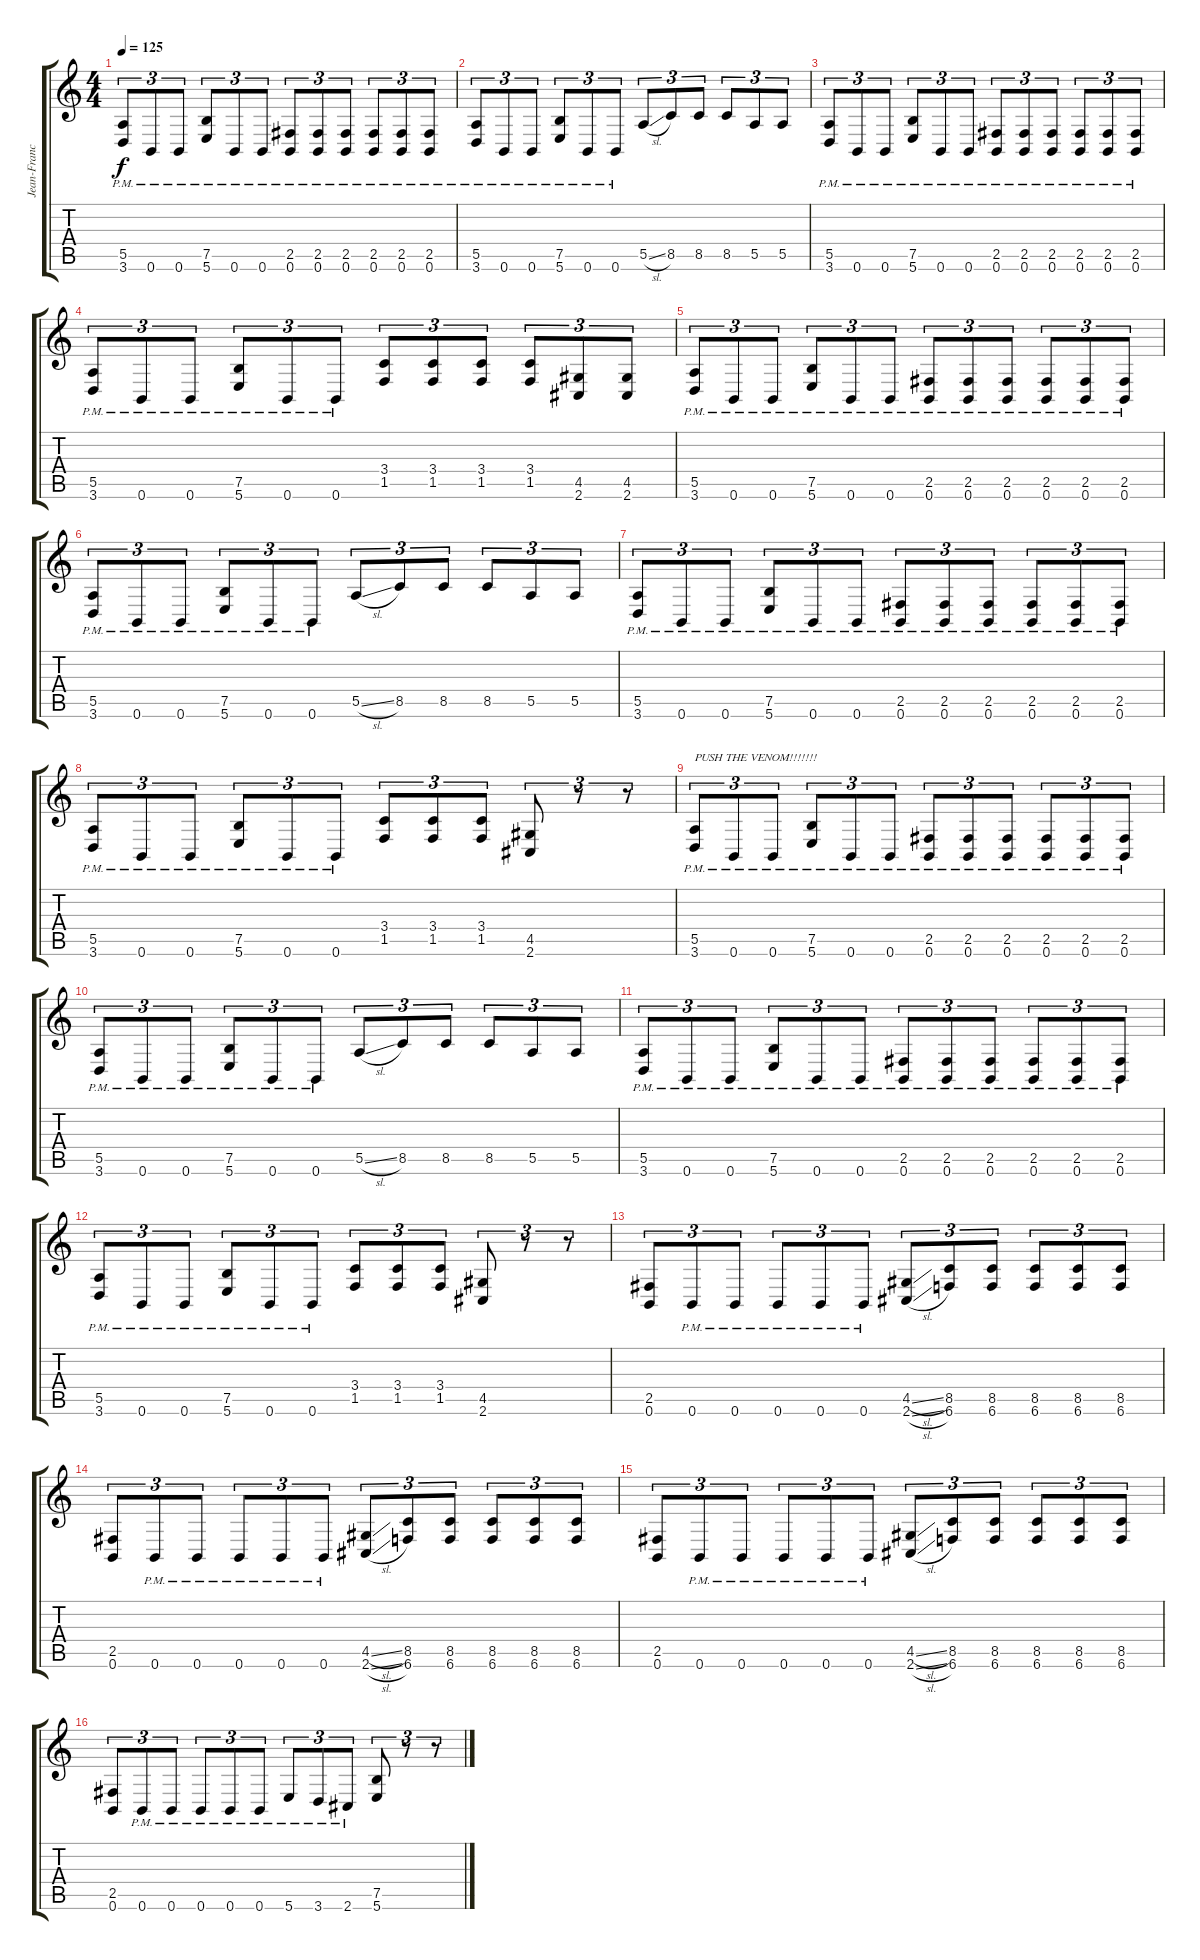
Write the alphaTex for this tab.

\track ("Jean-Francois Dagenais (Lead)" "Jean-Franc") {instrument distortionguitar}
\staff {score tabs}
\tuning (B3 Gb3 D3 A2 E2 B1) {hide}
\ts (4 4)
\tempo 125
\clef g2
\ks c
(5.5{pm} 3.6{pm}).8{tu (3 2) dy f} 0.6{pm}.8{tu (3 2)} 0.6{pm}.8{tu (3 2)} (7.5{pm} 5.6{pm}).8{tu (3 2)} 0.6{pm}.8{tu (3 2)} 0.6{pm}.8{tu (3 2)} (2.5{pm} 0.6{pm}).8{tu (3 2)} (2.5{pm} 0.6{pm}).8{tu (3 2)} (2.5{pm} 0.6{pm}).8{tu (3 2)} (2.5{pm} 0.6{pm}).8{tu (3 2)} (2.5{pm} 0.6{pm}).8{tu (3 2)} (2.5{pm} 0.6{pm}).8{tu (3 2)} |
(5.5{pm} 3.6{pm}).8{tu (3 2)} 0.6{pm}.8{tu (3 2)} 0.6{pm}.8{tu (3 2)} (7.5{pm} 5.6{pm}).8{tu (3 2)} 0.6{pm}.8{tu (3 2)} 0.6{pm}.8{tu (3 2)} 5.5{sl}.8{tu (3 2)} 8.5.8{tu (3 2)} 8.5.8{tu (3 2)} 8.5.8{tu (3 2)} 5.5.8{tu (3 2)} 5.5.8{tu (3 2)} |
(5.5{pm} 3.6{pm}).8{tu (3 2)} 0.6{pm}.8{tu (3 2)} 0.6{pm}.8{tu (3 2)} (7.5{pm} 5.6{pm}).8{tu (3 2)} 0.6{pm}.8{tu (3 2)} 0.6{pm}.8{tu (3 2)} (2.5{pm} 0.6{pm}).8{tu (3 2)} (2.5{pm} 0.6{pm}).8{tu (3 2)} (2.5{pm} 0.6{pm}).8{tu (3 2)} (2.5{pm} 0.6{pm}).8{tu (3 2)} (2.5{pm} 0.6{pm}).8{tu (3 2)} (2.5{pm} 0.6{pm}).8{tu (3 2)} |
(5.5{pm} 3.6{pm}).8{tu (3 2)} 0.6{pm}.8{tu (3 2)} 0.6{pm}.8{tu (3 2)} (7.5{pm} 5.6{pm}).8{tu (3 2)} 0.6{pm}.8{tu (3 2)} 0.6{pm}.8{tu (3 2)} (3.4 1.5).8{tu (3 2)} (3.4 1.5).8{tu (3 2)} (3.4 1.5).8{tu (3 2)} (3.4 1.5).8{tu (3 2)} (4.5 2.6).8{tu (3 2)} (4.5 2.6).8{tu (3 2)} |
(5.5{pm} 3.6{pm}).8{tu (3 2)} 0.6{pm}.8{tu (3 2)} 0.6{pm}.8{tu (3 2)} (7.5{pm} 5.6{pm}).8{tu (3 2)} 0.6{pm}.8{tu (3 2)} 0.6{pm}.8{tu (3 2)} (2.5{pm} 0.6{pm}).8{tu (3 2)} (2.5{pm} 0.6{pm}).8{tu (3 2)} (2.5{pm} 0.6{pm}).8{tu (3 2)} (2.5{pm} 0.6{pm}).8{tu (3 2)} (2.5{pm} 0.6{pm}).8{tu (3 2)} (2.5{pm} 0.6{pm}).8{tu (3 2)} |
(5.5{pm} 3.6{pm}).8{tu (3 2)} 0.6{pm}.8{tu (3 2)} 0.6{pm}.8{tu (3 2)} (7.5{pm} 5.6{pm}).8{tu (3 2)} 0.6{pm}.8{tu (3 2)} 0.6{pm}.8{tu (3 2)} 5.5{sl}.8{tu (3 2)} 8.5.8{tu (3 2)} 8.5.8{tu (3 2)} 8.5.8{tu (3 2)} 5.5.8{tu (3 2)} 5.5.8{tu (3 2)} |
(5.5{pm} 3.6{pm}).8{tu (3 2)} 0.6{pm}.8{tu (3 2)} 0.6{pm}.8{tu (3 2)} (7.5{pm} 5.6{pm}).8{tu (3 2)} 0.6{pm}.8{tu (3 2)} 0.6{pm}.8{tu (3 2)} (2.5{pm} 0.6{pm}).8{tu (3 2)} (2.5{pm} 0.6{pm}).8{tu (3 2)} (2.5{pm} 0.6{pm}).8{tu (3 2)} (2.5{pm} 0.6{pm}).8{tu (3 2)} (2.5{pm} 0.6{pm}).8{tu (3 2)} (2.5{pm} 0.6{pm}).8{tu (3 2)} |
(5.5{pm} 3.6{pm}).8{tu (3 2)} 0.6{pm}.8{tu (3 2)} 0.6{pm}.8{tu (3 2)} (7.5{pm} 5.6{pm}).8{tu (3 2)} 0.6{pm}.8{tu (3 2)} 0.6{pm}.8{tu (3 2)} (3.4 1.5).8{tu (3 2)} (3.4 1.5).8{tu (3 2)} (3.4 1.5).8{tu (3 2)} (4.5 2.6).8{tu (3 2)} r.8{tu (3 2)} r.8{tu (3 2)} |
(5.5{pm} 3.6{pm}).8{tu (3 2) txt "PUSH THE VENOM!!!!!!!"} 0.6{pm}.8{tu (3 2)} 0.6{pm}.8{tu (3 2)} (7.5{pm} 5.6{pm}).8{tu (3 2)} 0.6{pm}.8{tu (3 2)} 0.6{pm}.8{tu (3 2)} (2.5{pm} 0.6{pm}).8{tu (3 2)} (2.5{pm} 0.6{pm}).8{tu (3 2)} (2.5{pm} 0.6{pm}).8{tu (3 2)} (2.5{pm} 0.6{pm}).8{tu (3 2)} (2.5{pm} 0.6{pm}).8{tu (3 2)} (2.5{pm} 0.6{pm}).8{tu (3 2)} |
(5.5{pm} 3.6{pm}).8{tu (3 2)} 0.6{pm}.8{tu (3 2)} 0.6{pm}.8{tu (3 2)} (7.5{pm} 5.6{pm}).8{tu (3 2)} 0.6{pm}.8{tu (3 2)} 0.6{pm}.8{tu (3 2)} 5.5{sl}.8{tu (3 2)} 8.5.8{tu (3 2)} 8.5.8{tu (3 2)} 8.5.8{tu (3 2)} 5.5.8{tu (3 2)} 5.5.8{tu (3 2)} |
(5.5{pm} 3.6{pm}).8{tu (3 2)} 0.6{pm}.8{tu (3 2)} 0.6{pm}.8{tu (3 2)} (7.5{pm} 5.6{pm}).8{tu (3 2)} 0.6{pm}.8{tu (3 2)} 0.6{pm}.8{tu (3 2)} (2.5{pm} 0.6{pm}).8{tu (3 2)} (2.5{pm} 0.6{pm}).8{tu (3 2)} (2.5{pm} 0.6{pm}).8{tu (3 2)} (2.5{pm} 0.6{pm}).8{tu (3 2)} (2.5{pm} 0.6{pm}).8{tu (3 2)} (2.5{pm} 0.6{pm}).8{tu (3 2)} |
(5.5{pm} 3.6{pm}).8{tu (3 2)} 0.6{pm}.8{tu (3 2)} 0.6{pm}.8{tu (3 2)} (7.5{pm} 5.6{pm}).8{tu (3 2)} 0.6{pm}.8{tu (3 2)} 0.6{pm}.8{tu (3 2)} (3.4 1.5).8{tu (3 2)} (3.4 1.5).8{tu (3 2)} (3.4 1.5).8{tu (3 2)} (4.5 2.6).8{tu (3 2)} r.8{tu (3 2)} r.8{tu (3 2)} |
(2.5 0.6).8{tu (3 2)} 0.6{pm}.8{tu (3 2)} 0.6{pm}.8{tu (3 2)} 0.6{pm}.8{tu (3 2)} 0.6{pm}.8{tu (3 2)} 0.6{pm}.8{tu (3 2)} (4.5{sl} 2.6{sl}).8{tu (3 2)} (8.5 6.6).8{tu (3 2)} (8.5 6.6).8{tu (3 2)} (8.5 6.6).8{tu (3 2)} (8.5 6.6).8{tu (3 2)} (8.5 6.6).8{tu (3 2)} |
(2.5 0.6).8{tu (3 2)} 0.6{pm}.8{tu (3 2)} 0.6{pm}.8{tu (3 2)} 0.6{pm}.8{tu (3 2)} 0.6{pm}.8{tu (3 2)} 0.6{pm}.8{tu (3 2)} (4.5{sl} 2.6{sl}).8{tu (3 2)} (8.5 6.6).8{tu (3 2)} (8.5 6.6).8{tu (3 2)} (8.5 6.6).8{tu (3 2)} (8.5 6.6).8{tu (3 2)} (8.5 6.6).8{tu (3 2)} |
(2.5 0.6).8{tu (3 2)} 0.6{pm}.8{tu (3 2)} 0.6{pm}.8{tu (3 2)} 0.6{pm}.8{tu (3 2)} 0.6{pm}.8{tu (3 2)} 0.6{pm}.8{tu (3 2)} (4.5{sl} 2.6{sl}).8{tu (3 2)} (8.5 6.6).8{tu (3 2)} (8.5 6.6).8{tu (3 2)} (8.5 6.6).8{tu (3 2)} (8.5 6.6).8{tu (3 2)} (8.5 6.6).8{tu (3 2)} |
(2.5 0.6).8{tu (3 2)} 0.6{pm}.8{tu (3 2)} 0.6{pm}.8{tu (3 2)} 0.6{pm}.8{tu (3 2)} 0.6{pm}.8{tu (3 2)} 0.6{pm}.8{tu (3 2)} 5.6{pm}.8{tu (3 2)} 3.6{pm}.8{tu (3 2)} 2.6{pm}.8{tu (3 2)} (7.5 5.6).8{tu (3 2)} r.8{tu (3 2)} r.8{tu (3 2)}
